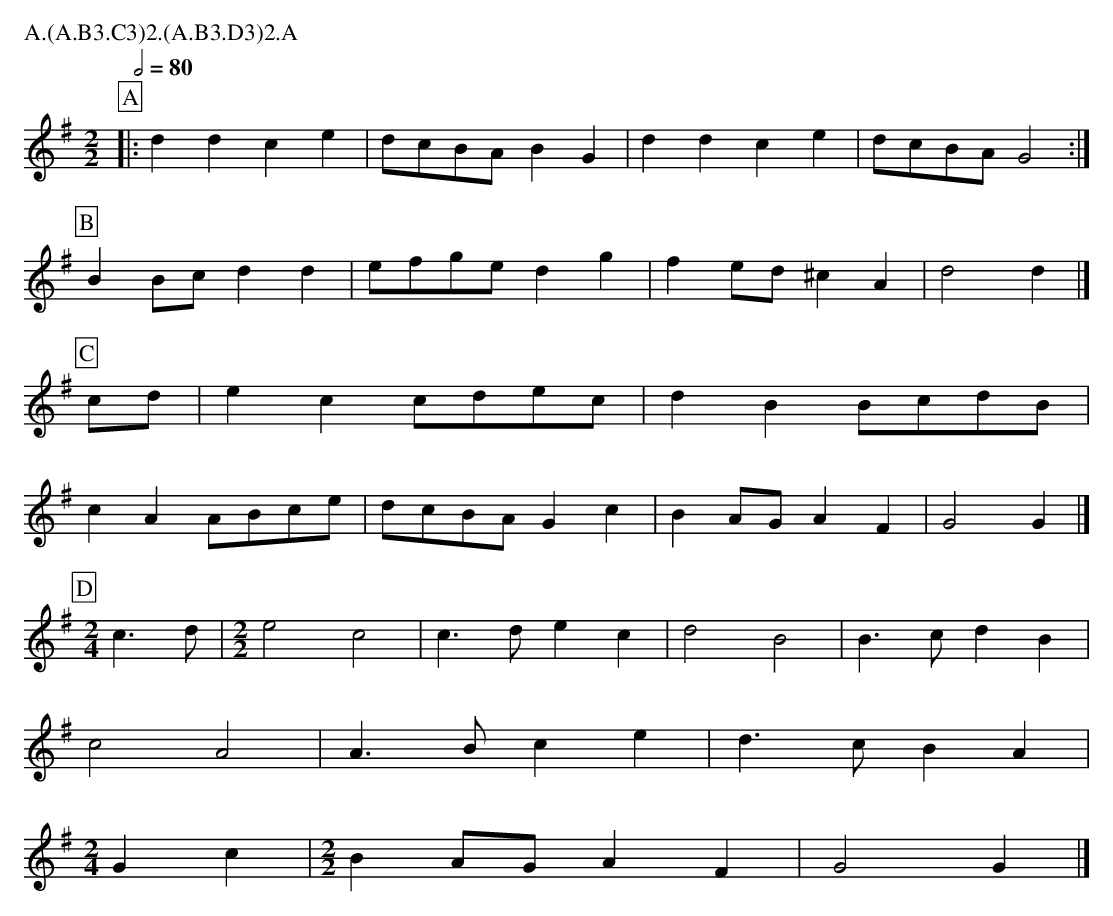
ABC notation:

X:1
T:Trunkles Bledington
M:2/2
L:1/8
P:A.(A.B3.C3)2.(A.B3.D3)2.A
K:Gmaj
Q:1/2= 80
P:A
|:d2d2 c2e2|dcBA B2G2|d2d2 c2e2|dcBA G4:|
P:B
B2Bc d2d2|efge d2g2|f2ed ^c2A2|d4 d2|]
P:C
cd|e2c2 cdec|d2B2 BcdB|
c2A2 ABce|dcBA G2c2|B2AG A2F2|G4 G2|]
P:D
M:2/4
L:1/8
c3d|\
M:2/2
e4c4|c3d e2c2|d4B4|B3c d2B2|
c4A4|A3B c2e2|d3c B2A2|
M:2/4
L:1/8
G2c2|\
M:2/2
B2AG A2F2|G4 G2|]
